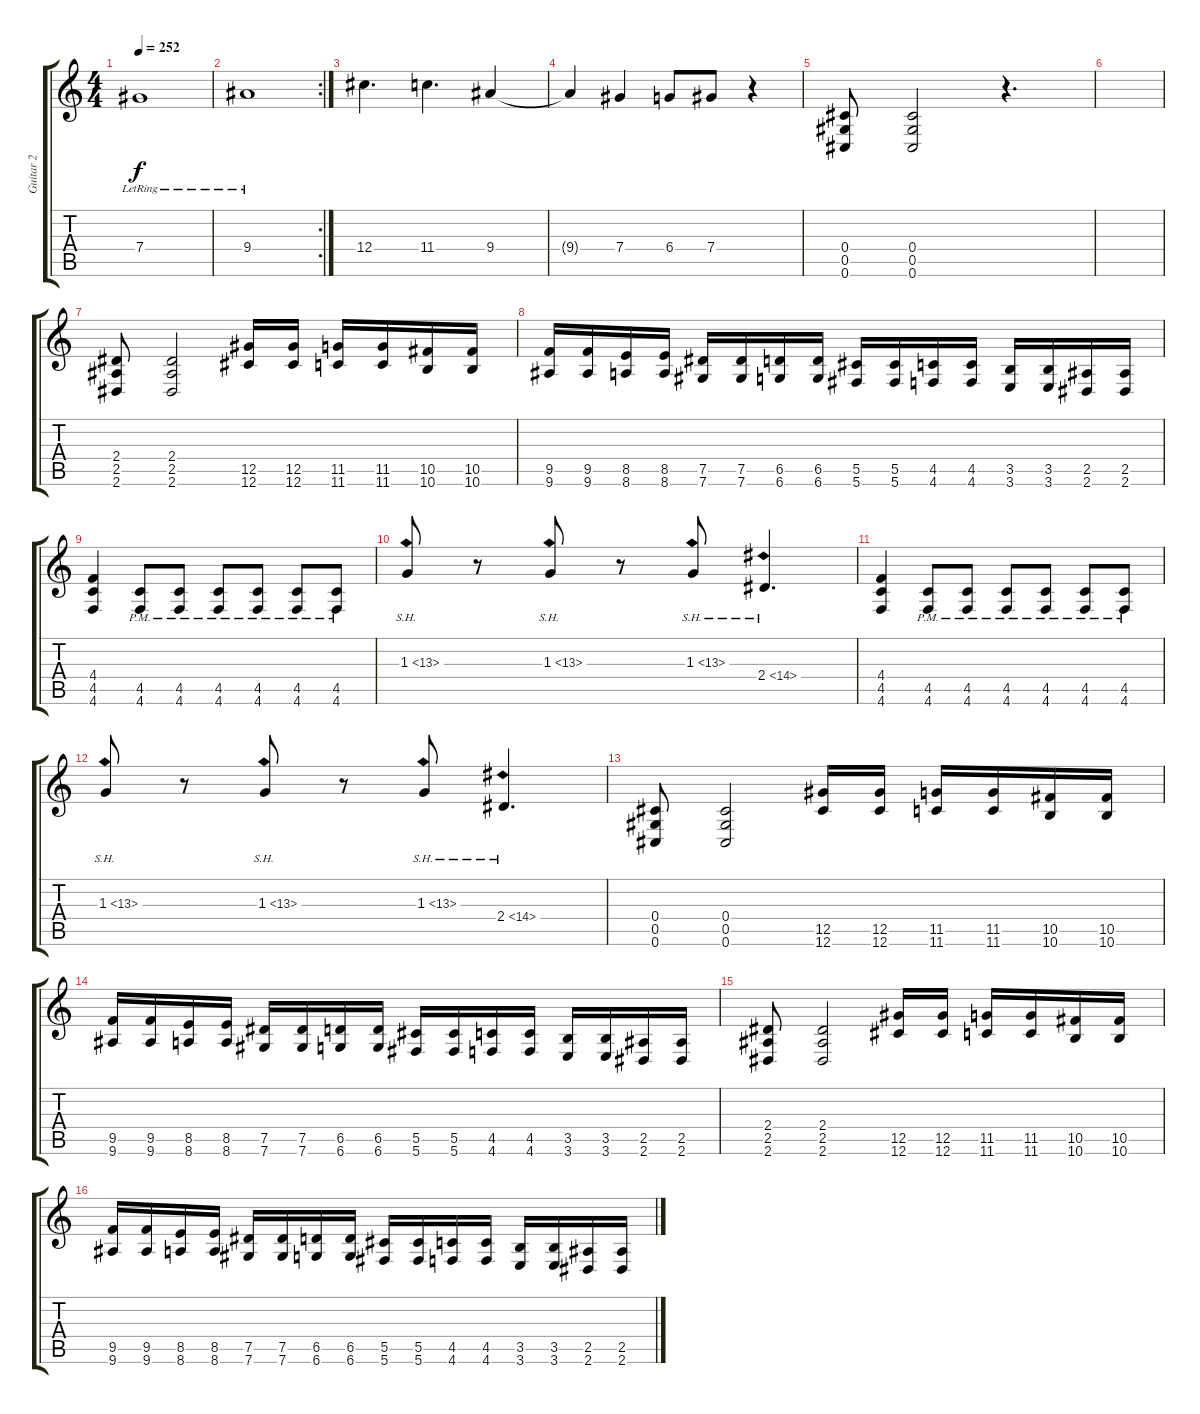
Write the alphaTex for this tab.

\track ("Guitar 2" "Guitar 2") {instrument distortionguitar}
\staff {score tabs}
\tuning (Eb4 Bb3 Gb3 Db3 Ab2 Db2) {hide}
\ts (4 4)
\tempo 252
\clef g2
\ks c
7.4{lr}.1{dy f} |
\rc 2
9.4{lr}.1 |
12.4.4{d} 11.4.4{d} 9.4.4 |
9.4{t}.4 7.4.4 6.4.8 7.4.8 r.4 |
(0.4 0.5 0.6).8 (0.4 0.5 0.6).2 r.4{d} |
|
(2.4 2.5 2.6).8 (2.4 2.5 2.6).2 (12.5 12.6).16 (12.5 12.6).16 (11.5 11.6).16 (11.5 11.6).16 (10.5 10.6).16 (10.5 10.6).16 |
(9.5 9.6).16 (9.5 9.6).16 (8.5 8.6).16 (8.5 8.6).16 (7.5 7.6).16 (7.5 7.6).16 (6.5 6.6).16 (6.5 6.6).16 (5.5 5.6).16 (5.5 5.6).16 (4.5 4.6).16 (4.5 4.6).16 (3.5 3.6).16 (3.5 3.6).16 (2.5 2.6).16 (2.5 2.6).16 |
(4.4 4.5 4.6).4 (4.5{pm} 4.6{pm}).8 (4.5{pm} 4.6{pm}).8 (4.5{pm} 4.6{pm}).8 (4.5{pm} 4.6{pm}).8 (4.5{pm} 4.6{pm}).8 (4.5{pm} 4.6{pm}).8 |
1.3{sh 12}.8 r.8 1.3{sh 12}.8 r.8 1.3{sh 12}.8 2.4{sh 12}.4{d} |
(4.4 4.5 4.6).4 (4.5{pm} 4.6{pm}).8 (4.5{pm} 4.6{pm}).8 (4.5{pm} 4.6{pm}).8 (4.5{pm} 4.6{pm}).8 (4.5{pm} 4.6{pm}).8 (4.5{pm} 4.6{pm}).8 |
1.3{sh 12}.8 r.8 1.3{sh 12}.8 r.8 1.3{sh 12}.8 2.4{sh 12}.4{d} |
(0.4 0.5 0.6).8 (0.4 0.5 0.6).2 (12.5 12.6).16 (12.5 12.6).16 (11.5 11.6).16 (11.5 11.6).16 (10.5 10.6).16 (10.5 10.6).16 |
(9.5 9.6).16 (9.5 9.6).16 (8.5 8.6).16 (8.5 8.6).16 (7.5 7.6).16 (7.5 7.6).16 (6.5 6.6).16 (6.5 6.6).16 (5.5 5.6).16 (5.5 5.6).16 (4.5 4.6).16 (4.5 4.6).16 (3.5 3.6).16 (3.5 3.6).16 (2.5 2.6).16 (2.5 2.6).16 |
(2.4 2.5 2.6).8 (2.4 2.5 2.6).2 (12.5 12.6).16 (12.5 12.6).16 (11.5 11.6).16 (11.5 11.6).16 (10.5 10.6).16 (10.5 10.6).16 |
(9.5 9.6).16 (9.5 9.6).16 (8.5 8.6).16 (8.5 8.6).16 (7.5 7.6).16 (7.5 7.6).16 (6.5 6.6).16 (6.5 6.6).16 (5.5 5.6).16 (5.5 5.6).16 (4.5 4.6).16 (4.5 4.6).16 (3.5 3.6).16 (3.5 3.6).16 (2.5 2.6).16 (2.5 2.6).16
